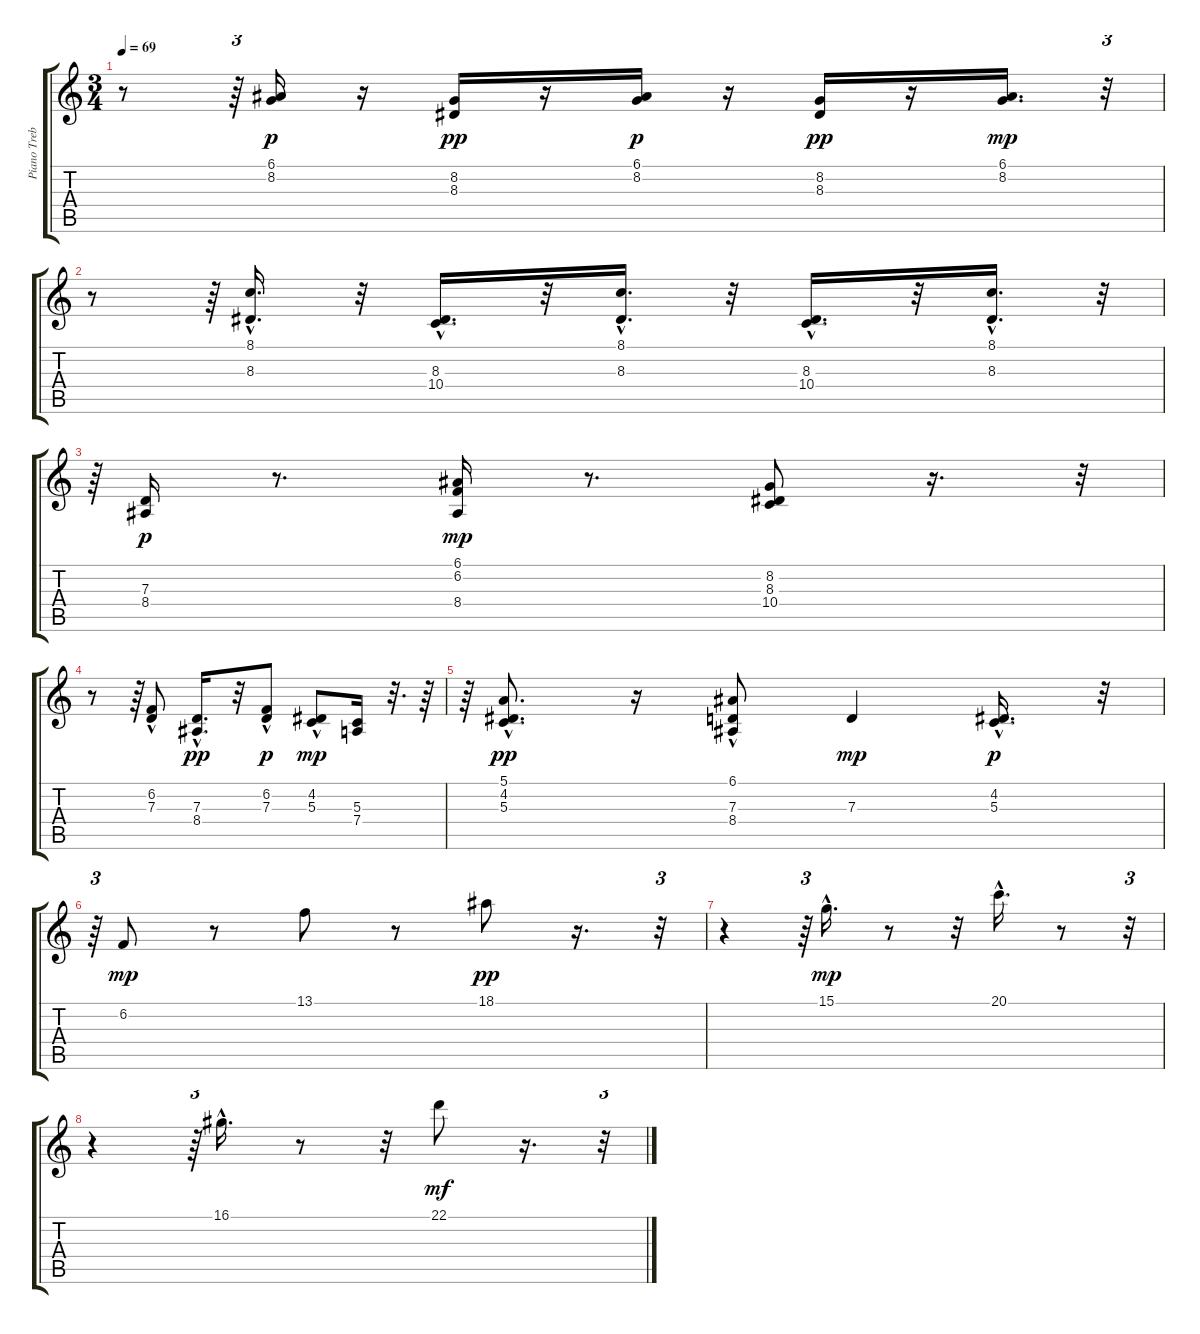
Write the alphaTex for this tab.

\track ("Piano Treble        " "Piano Treb") {instrument acousticgrandpiano}
\staff {score tabs}
\tuning (E4 B3 G3 D3 A2 E2) {hide}
\ts (3 4)
\tempo 69
\clef g2
\ks c
r.8{dy pp} r.64{tu (3 2)} (6.1 8.2).16{dy p} r.16 (8.2 8.3).16{dy pp} r.16 (6.1 8.2).16{dy p} r.16 (8.2 8.3).16{dy pp} r.16 (6.1 8.2).16{d dy mp} r.32{tu (3 2)} |
r.8 r.64{tu (3 2)} (8.1 8.3{hac}).16{d} r.32 (8.3{hac} 10.4).16{d} r.32 (8.1 8.3{hac}).16{d} r.32 (8.3{hac} 10.4).16{d} r.32 (8.1{hac} 8.3{hac}).16{d} r.32{tu (3 2)} |
r.64{tu (3 2)} (7.3 8.4).16{dy p} r.8{d} (6.1 6.2 8.4).16{dy mp} r.8{d} (8.2 8.3 10.4).8 r.16{d} r.32{tu (3 2)} |
r.8 r.64{tu (3 2)} (6.2 7.3{hac}).8 (7.3{hac} 8.4{hac}).16{d dy pp} r.32 (6.2{hac} 7.3).8{dy p} (4.2 5.3{hac}).8{dy mp} (5.3 7.4).16 r.32{d} r.64 |
r.64{tu (3 2)} (5.1{hac} 4.2{hac} 5.3{hac}).8{d dy pp} r.16 (6.1 7.3{hac} 8.4).8 7.3.4{dy mp} (4.2 5.3{hac}).16{d dy p} r.32{tu (3 2)} |
r.64{tu (3 2)} 6.2.8{dy mp} r.8 13.1.8 r.8 18.1.8{dy pp} r.16{d} r.32{tu (3 2)} |
r.4 r.64{tu (3 2)} 15.1{hac}.16{d dy mp} r.8 r.32 20.1{hac}.16{d} r.8 r.32{tu (3 2)} |
r.4 r.64{tu (3 2)} 16.1{hac}.16{d} r.8 r.32 22.1.8{dy mf} r.16{d} r.32{tu (3 2)}
